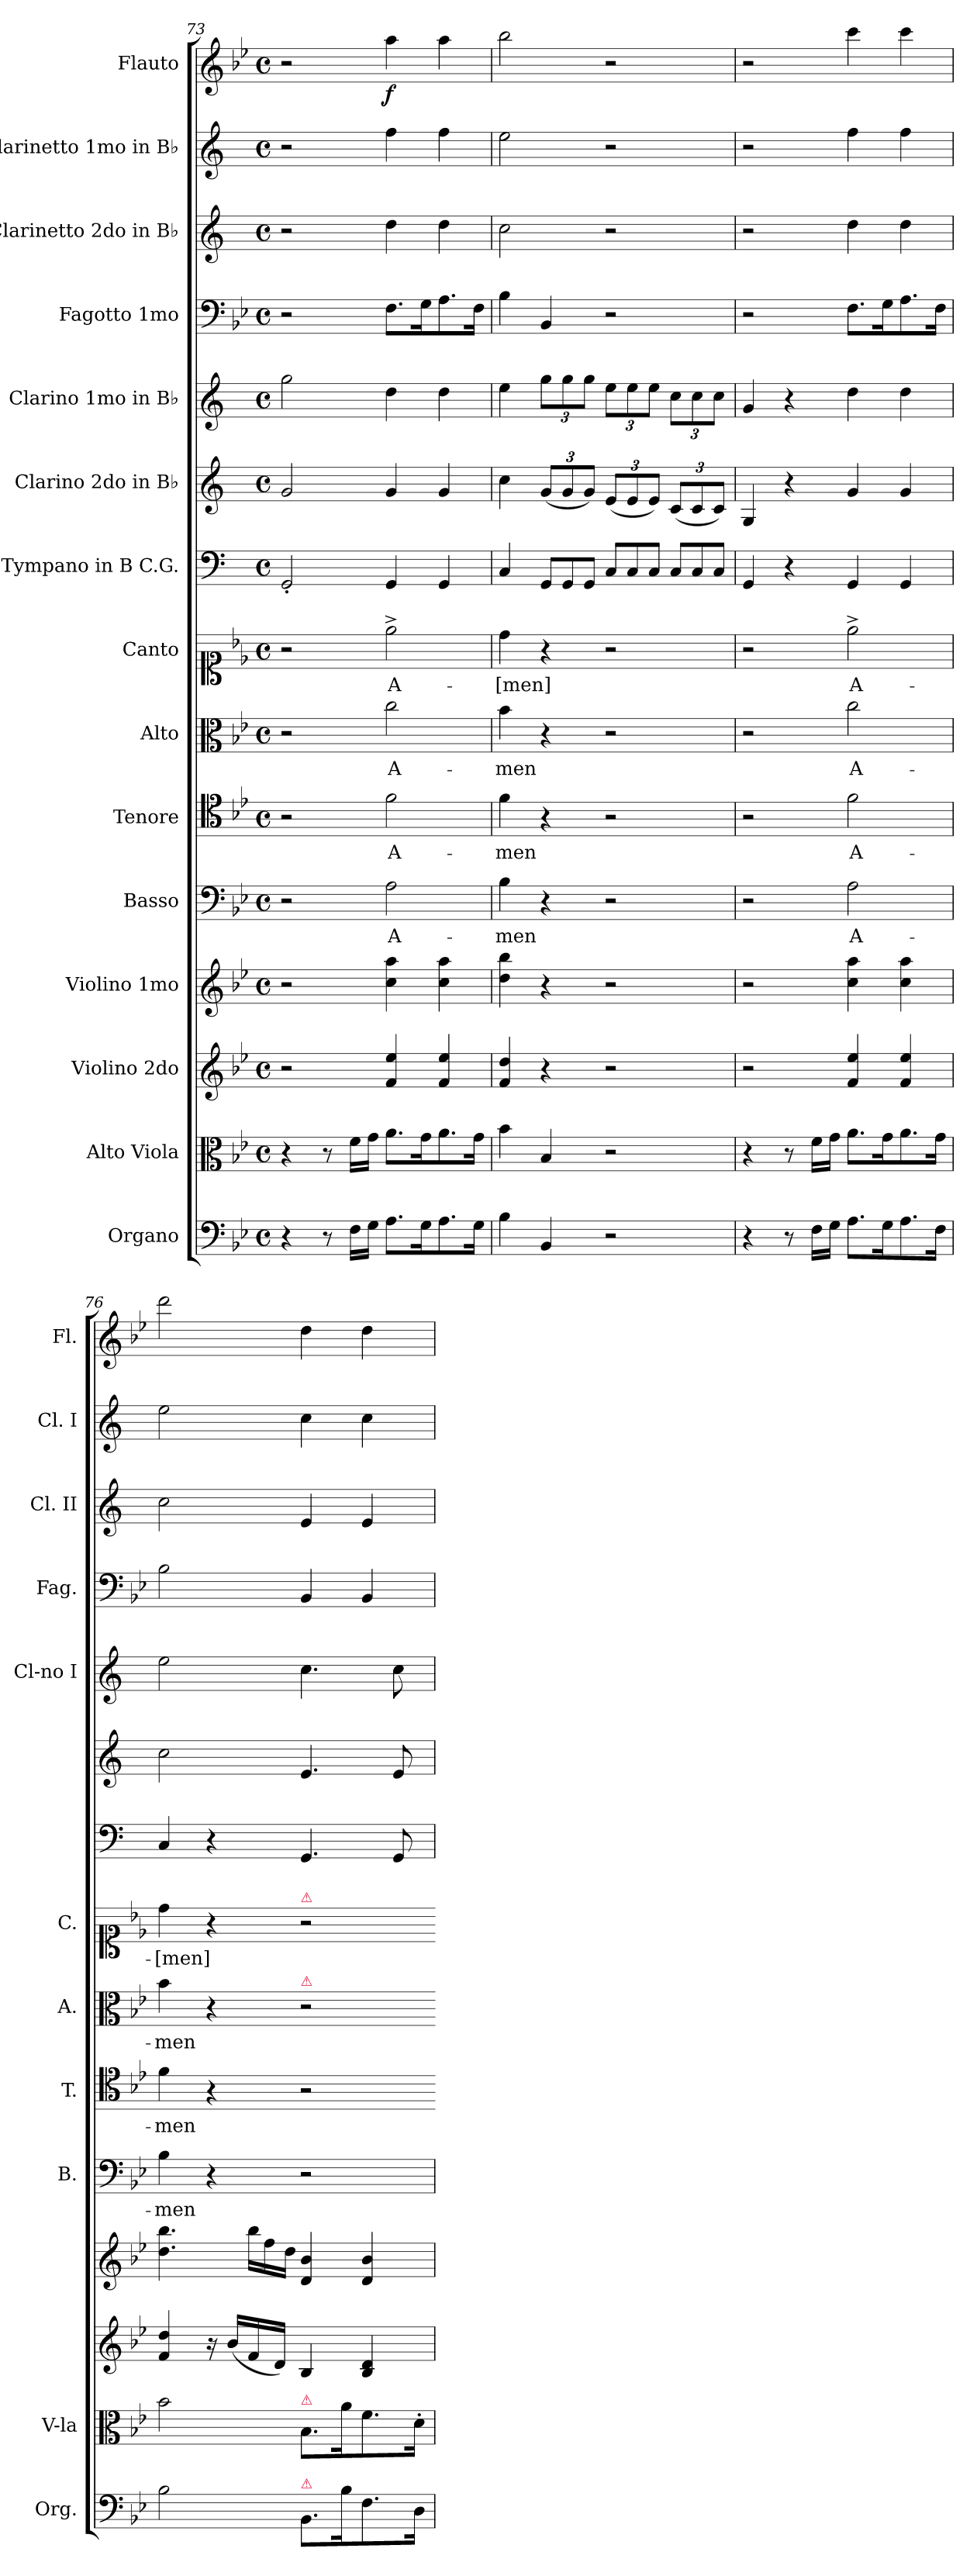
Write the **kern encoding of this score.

**kern	**dynam	**kern	**dynam	**kern	**kern	**kern	**text	**kern	**text	**kern	**text	**kern	**text	**kern	**kern	**kern	**kern	**kern	**kern	**kern	**dynam
*part15	*part15	*part14	*part14	*part13	*part12	*part11	*part11	*part10	*part10	*part9	*part9	*part8	*part8	*part7	*part6	*part5	*part4	*part3	*part2	*part1	*part1
*staff15	*staff15	*staff14	*staff14	*staff13	*staff12	*staff11	*staff11	*staff10	*staff10	*staff9	*staff9	*staff8	*staff8	*staff7	*staff6	*staff5	*staff4	*staff3	*staff2	*staff1	*staff1
*I"Organo	*	*I"Alto Viola	*	*I"Violino 2do	*I"Violino 1mo	*I"Basso	*	*I"Tenore	*	*I"Alto	*	*I"Canto	*	*I"Tympano in B C.G.	*I"Clarino 2do in B♭	*I"Clarino 1mo in B♭	*I"Fagotto 1mo	*I"Clarinetto 2do in B♭	*I"Clarinetto 1mo in B♭	*I"Flauto	*
*I'Org.	*	*I'V-la	*	*	*	*I'B.	*	*I'T.	*	*I'A.	*	*I'C.	*	*	*	*I'Cl-no I	*I'Fag.	*I'Cl. II	*I'Cl. I	*I'Fl.	*
*clefF4	*	*clefC3	*	*clefG2	*clefG2	*clefF4	*	*clefC4	*	*clefC3	*	*clefC1	*	*clefF4	*clefG2	*clefG2	*clefF4	*clefG2	*clefG2	*clefG2	*
*	*	*	*	*	*	*	*	*	*	*	*	*	*	*ITrd1c2	*ITrd1c2	*ITrd1c2	*	*ITrd1c2	*ITrd1c2	*	*
*k[b-e-]	*	*k[b-e-]	*	*k[b-e-]	*k[b-e-]	*k[b-e-]	*	*k[b-e-]	*	*k[b-e-]	*	*k[b-e-]	*	*k[b-e-]	*k[b-e-]	*k[b-e-]	*k[b-e-]	*k[b-e-]	*k[b-e-]	*k[b-e-]	*
*B-:	*	*B-:	*	*B-:	*B-:	*B-:	*	*B-:	*	*B-:	*	*B-:	*	*B-:	*B-:	*B-:	*B-:	*B-:	*B-:	*B-:	*
*M4/4	*	*M4/4	*	*M4/4	*M4/4	*M4/4	*	*M4/4	*	*M4/4	*	*M4/4	*	*M4/4	*M4/4	*M4/4	*M4/4	*M4/4	*M4/4	*M4/4	*
*met(c)	*	*met(c)	*	*met(c)	*met(c)	*met(c)	*	*met(c)	*	*met(c)	*	*met(c)	*	*met(c)	*met(c)	*met(c)	*met(c)	*met(c)	*met(c)	*met(c)	*
=73	=73	=73	=73	=73	=73	=73	=73	=73	=73	=73	=73	=73	=73	=73	=73	=73	=73	=73	=73	=73	=73
!	!LO:DY:b	!	!	!	!	!	!	!	!	!	!	!	!	!	!	!	!	!	!	!	!
4r	fo	4r	.	2r	2r	2r	.	2r	.	2r	.	2r	.	2FF'/	2f/	2ff\	2r	2r	2r	2r	.
8r	.	8r	.	.	.	.	.	.	.	.	.	.	.	.	.	.	.	.	.	.	.
!	!	!	!LO:DY:b	!	!	!	!	!	!	!	!	!	!	!	!	!	!	!	!	!	!
16F\LL	.	16f\LL	for	.	.	.	.	.	.	.	.	.	.	.	.	.	.	.	.	.	.
16G\JJ	.	16g\JJ	.	.	.	.	.	.	.	.	.	.	.	.	.	.	.	.	.	.	.
!	!	!	!	!	!	!	!	!	!	!	!	!	!	!	!	!	!	!	!	!	!LO:DY:b
8.A\L	.	8.a\L	.	4f/ 4ee-/	4cc\ 4aa\	2A\	A-	2f\	A-	2cc\	A-	2ee-^\	A-	4FF/	4f/	4cc\	8.F\L	4cc\	4ee-\	4aa\	f
16G\K	.	16g\K	.	.	.	.	.	.	.	.	.	.	.	.	.	.	16G\K	.	.	.	.
8.A\	.	8.a\	.	4f/ 4ee-/	4cc\ 4aa\	.	.	.	.	.	.	.	.	4FF/	4f/	4cc\	8.A\	4cc\	4ee-\	4aa\	.
16G\Jk	.	16g\Jk	.	.	.	.	.	.	.	.	.	.	.	.	.	.	16F\Jk	.	.	.	.
=74	=74	=74	=74	=74	=74	=74	=74	=74	=74	=74	=74	=74	=74	=74	=74	=74	=74	=74	=74	=74	=74
4B-\	.	4b-\	.	4f/ 4dd/	4dd\ 4bb-\	4B-\	-men	4f\	-men	4b-\	-men	4dd\	-[men]	4BB-/	4b-\	4dd\	4B-\	2b-\	2dd\	2bb-\	.
*	*	*	*	*	*	*	*	*	*	*	*	*	*	*Xtuplet	*	*	*	*	*	*	*
4BB-/	.	4B-/	.	4r	4r	4r	.	4r	.	4r	.	4r	.	12FF/L	(12f/L	12ff\L	4BB-/	.	.	.	.
.	.	.	.	.	.	.	.	.	.	.	.	.	.	12FF/	12f/	12ff\	.	.	.	.	.
.	.	.	.	.	.	.	.	.	.	.	.	.	.	12FF/J	12f/J)	12ff\J	.	.	.	.	.
2r	.	2r	.	2r	2r	2r	.	2r	.	2r	.	2r	.	12BB-/L	(12d/L	12dd\L	2r	2r	2r	2r	.
.	.	.	.	.	.	.	.	.	.	.	.	.	.	12BB-/	12d/	12dd\	.	.	.	.	.
.	.	.	.	.	.	.	.	.	.	.	.	.	.	12BB-/J	12d/J)	12dd\J	.	.	.	.	.
.	.	.	.	.	.	.	.	.	.	.	.	.	.	12BB-/L	(12B-/L	12b-\L	.	.	.	.	.
.	.	.	.	.	.	.	.	.	.	.	.	.	.	12BB-/	12B-/	12b-\	.	.	.	.	.
.	.	.	.	.	.	.	.	.	.	.	.	.	.	12BB-/J	12B-/J)	12b-\J	.	.	.	.	.
=75	=75	=75	=75	=75	=75	=75	=75	=75	=75	=75	=75	=75	=75	=75	=75	=75	=75	=75	=75	=75	=75
4r	.	4r	.	2r	2r	2r	.	2r	.	2r	.	2r	.	4FF/	4F/	4f/	2r	2r	2r	2r	.
8r	.	8r	.	.	.	.	.	.	.	.	.	.	.	4r	4r	4r	.	.	.	.	.
!	!LO:DY:b	!	!	!	!	!	!	!	!	!	!	!	!	!	!	!	!	!	!	!	!
16F\LL	for	16f\LL	.	.	.	.	.	.	.	.	.	.	.	.	.	.	.	.	.	.	.
16G\JJ	.	16g\JJ	.	.	.	.	.	.	.	.	.	.	.	.	.	.	.	.	.	.	.
8.A\L	.	8.a\L	.	4f/ 4ee-/	4cc\ 4aa\	2A\	A-	2f\	A-	2cc\	A-	2ee-^\	A-	4FF/	4f/	4cc\	8.F\L	4cc\	4ee-\	4ccc\	.
16G\K	.	16g\K	.	.	.	.	.	.	.	.	.	.	.	.	.	.	16G\K	.	.	.	.
8.A\	.	8.a\	.	4f/ 4ee-/	4cc\ 4aa\	.	.	.	.	.	.	.	.	4FF/	4f/	4cc\	8.A\	4cc\	4ee-\	4ccc\	.
16F\Jk	.	16g\Jk	.	.	.	.	.	.	.	.	.	.	.	.	.	.	16F\Jk	.	.	.	.
=76	=76	=76	=76	=76	=76	=76	=76	=76	=76	=76	=76	=76	=76	=76	=76	=76	=76	=76	=76	=76	=76
2B-\	.	2b-\	.	4f/ 4dd/	4.dd\ 4.bb-\	4B-\	-men	4f\	-men	4b-\	-men	4dd\	-[men]	4BB-/	2b-\	2dd\	2B-\	2b-\	2dd\	2ddd\	.
.	.	.	.	16r	.	4r	.	4r	.	4r	.	4r	.	4r	.	.	.	.	.	.	.
.	.	.	.	(16b-/LL	.	.	.	.	.	.	.	.	.	.	.	.	.	.	.	.	.
*	*	*	*	*	*Xtuplet	*	*	*	*	*	*	*	*	*	*	*	*	*	*	*	*
.	.	.	.	16f/	24bb-\LL	.	.	.	.	.	.	.	.	.	.	.	.	.	.	.	.
.	.	.	.	.	24ff\	.	.	.	.	.	.	.	.	.	.	.	.	.	.	.	.
.	.	.	.	16d/JJ)	.	.	.	.	.	.	.	.	.	.	.	.	.	.	.	.	.
.	.	.	.	.	24dd\JJ	.	.	.	.	.	.	.	.	.	.	.	.	.	.	.	.
!	!	!	!	!	!	!	!	!	!	!	!	!LO:TX:a:color=crimson:t=⚠	!	!	!	!	!	!	!	!	!
!	!	!	!	!	!	!	!	!	!	!LO:TX:a:color=crimson:t=⚠	!	!	!	!	!	!	!	!	!	!	!
!	!	!LO:TX:a:color=crimson:t=⚠	!	!	!	!	!	!	!	!	!	!	!	!	!	!	!	!	!	!	!
!LO:TX:a:color=crimson:t=⚠	!	!	!	!	!	!	!	!	!	!	!	!	!	!	!	!	!	!	!	!	!
8.BB-/L	.	8.B-/L	.	4B-/	4d/ 4b-/	2r	.	2r	.	2r	.	2r	.	4.FF/	4.d/	4.b-\	4BB-/	4d/	4b-\	4dd\	.
16B-\K	.	16a\K	.	.	.	.	.	.	.	.	.	.	.	.	.	.	.	.	.	.	.
8.F\	.	8.f\	.	4B-/ 4d/	4d/ 4b-/	.	.	.	.	.	.	.	.	.	.	.	4BB-/	4d/	4b-\	4dd\	.
.	.	.	.	.	.	.	.	.	.	.	.	.	.	8FF/	8d/	8b-\	.	.	.	.	.
16D\Jk	.	16d'\Jk	.	.	.	.	.	.	.	.	.	.	.	.	.	.	.	.	.	.	.
=	=	=	=	=	=	=	=	=-	=	=-	=	=-	=	=	=	=	=	=	=	=	=
*-	*-	*-	*-	*-	*-	*-	*-	*-	*-	*-	*-	*-	*-	*-	*-	*-	*-	*-	*-	*-	*-
